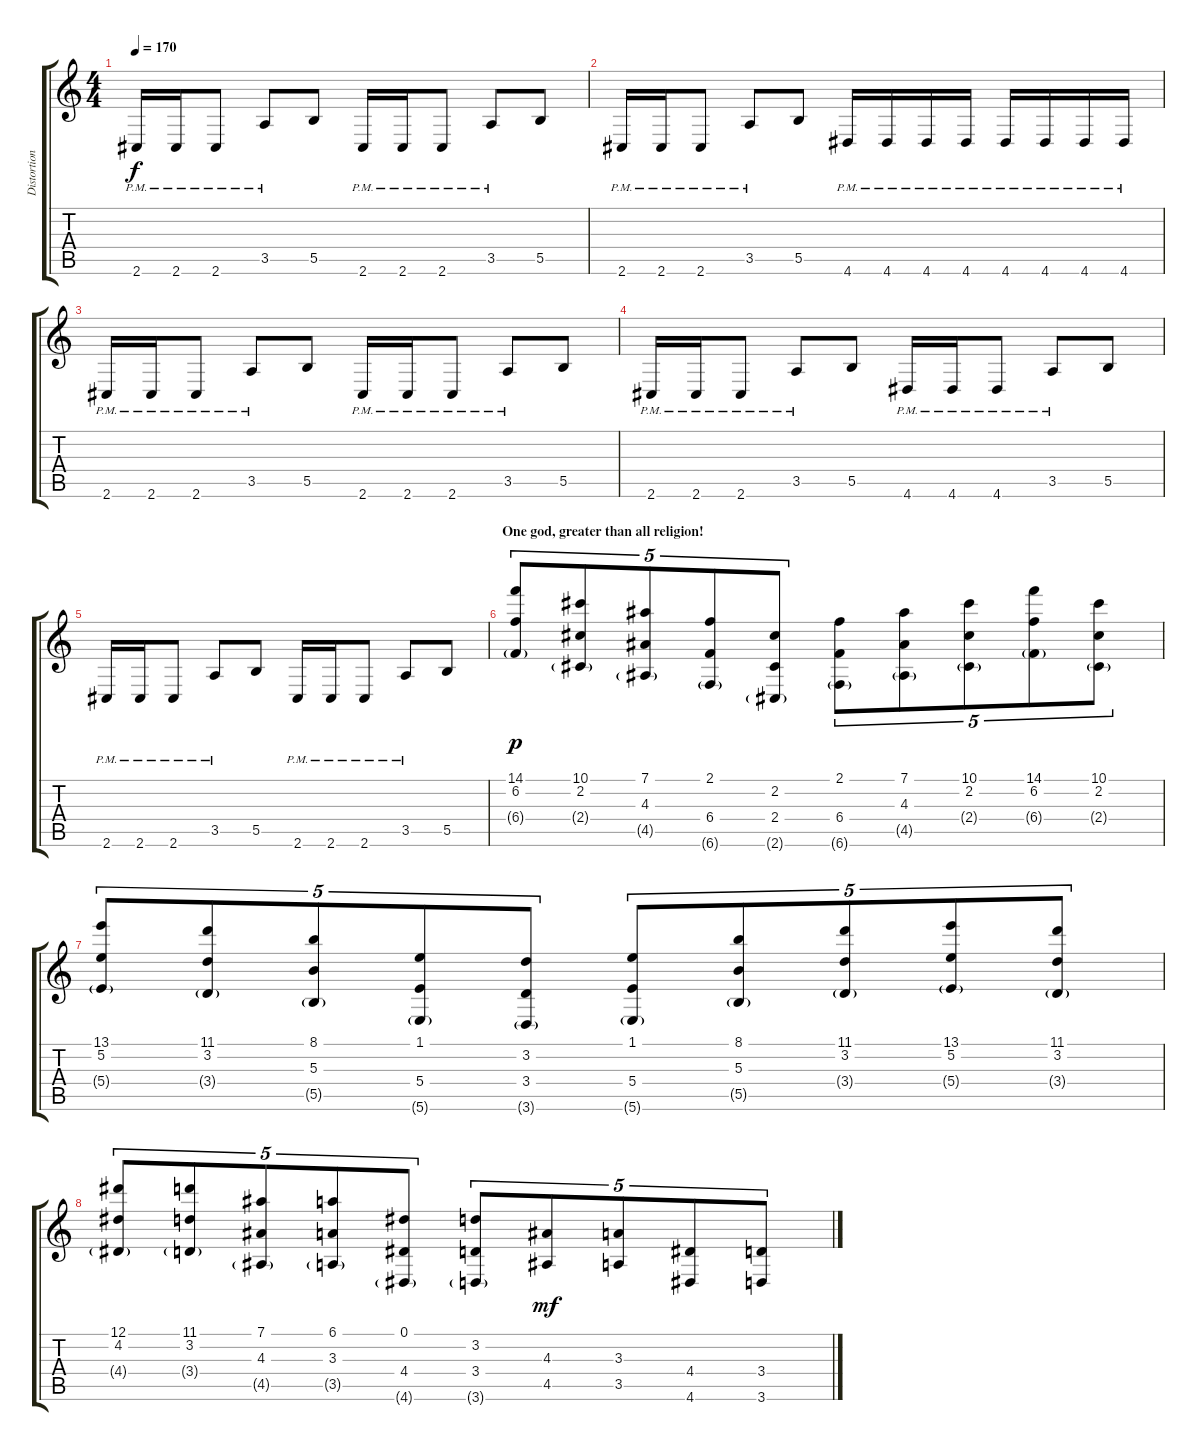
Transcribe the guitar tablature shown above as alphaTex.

\track ("Distortion Guitar" "Distortion") {instrument distortionguitar}
\staff {score tabs}
\tuning (Eb4 B3 Gb3 B2 Gb2 B1) {hide}
\ts (4 4)
\tempo 170
\clef g2
\ks c
2.6{pm}.16{dy f} 2.6{pm}.16 2.6{pm}.8 3.5{pm}.8 5.5.8 2.6{pm}.16 2.6{pm}.16 2.6{pm}.8 3.5{pm}.8 5.5.8 |
2.6{pm}.16 2.6{pm}.16 2.6{pm}.8 3.5{pm}.8 5.5.8 4.6{pm}.16 4.6{pm}.16 4.6{pm}.16 4.6{pm}.16 4.6{pm}.16 4.6{pm}.16 4.6{pm}.16 4.6{pm}.16 |
2.6{pm}.16 2.6{pm}.16 2.6{pm}.8 3.5{pm}.8 5.5.8 2.6{pm}.16 2.6{pm}.16 2.6{pm}.8 3.5{pm}.8 5.5.8 |
2.6{pm}.16 2.6{pm}.16 2.6{pm}.8 3.5{pm}.8 5.5.8 4.6{pm}.16 4.6{pm}.16 4.6{pm}.8 3.5{pm}.8 5.5.8 |
2.6{pm}.16 2.6{pm}.16 2.6{pm}.8 3.5{pm}.8 5.5.8 2.6{pm}.16 2.6{pm}.16 2.6{pm}.8 3.5{pm}.8 5.5.8 |
\section ("" "One god, greater than all religion!")
(14.1 6.2 6.4{g}).8{tu (5 4) dy p} (10.1 2.2 2.4{g}).8{tu (5 4)} (7.1 4.3 4.5{g}).8{tu (5 4)} (2.1 6.4 6.6{g}).8{tu (5 4)} (2.2 2.4 2.6{g}).8{tu (5 4)} (2.1 6.4 6.6{g}).8{tu (5 4)} (7.1 4.3 4.5{g}).8{tu (5 4)} (10.1 2.2 2.4{g}).8{tu (5 4)} (14.1 6.2 6.4{g}).8{tu (5 4)} (10.1 2.2 2.4{g}).8{tu (5 4)} |
(13.1 5.2 5.4{g}).8{tu (5 4)} (11.1 3.2 3.4{g}).8{tu (5 4)} (8.1 5.3 5.5{g}).8{tu (5 4)} (1.1 5.4 5.6{g}).8{tu (5 4)} (3.2 3.4 3.6{g}).8{tu (5 4)} (1.1 5.4 5.6{g}).8{tu (5 4)} (8.1 5.3 5.5{g}).8{tu (5 4)} (11.1 3.2 3.4{g}).8{tu (5 4)} (13.1 5.2 5.4{g}).8{tu (5 4)} (11.1 3.2 3.4{g}).8{tu (5 4)} |
(12.1 4.2 4.4{g}).8{tu (5 4)} (11.1 3.2 3.4{g}).8{tu (5 4)} (7.1 4.3 4.5{g}).8{tu (5 4)} (6.1 3.3 3.5{g}).8{tu (5 4)} (0.1 4.4 4.6{g}).8{tu (5 4)} (3.2 3.4 3.6{g}).8{tu (5 4)} (4.3 4.5).8{tu (5 4) dy mf} (3.3 3.5).8{tu (5 4)} (4.4 4.6).8{tu (5 4)} (3.4 3.6).8{tu (5 4)}
